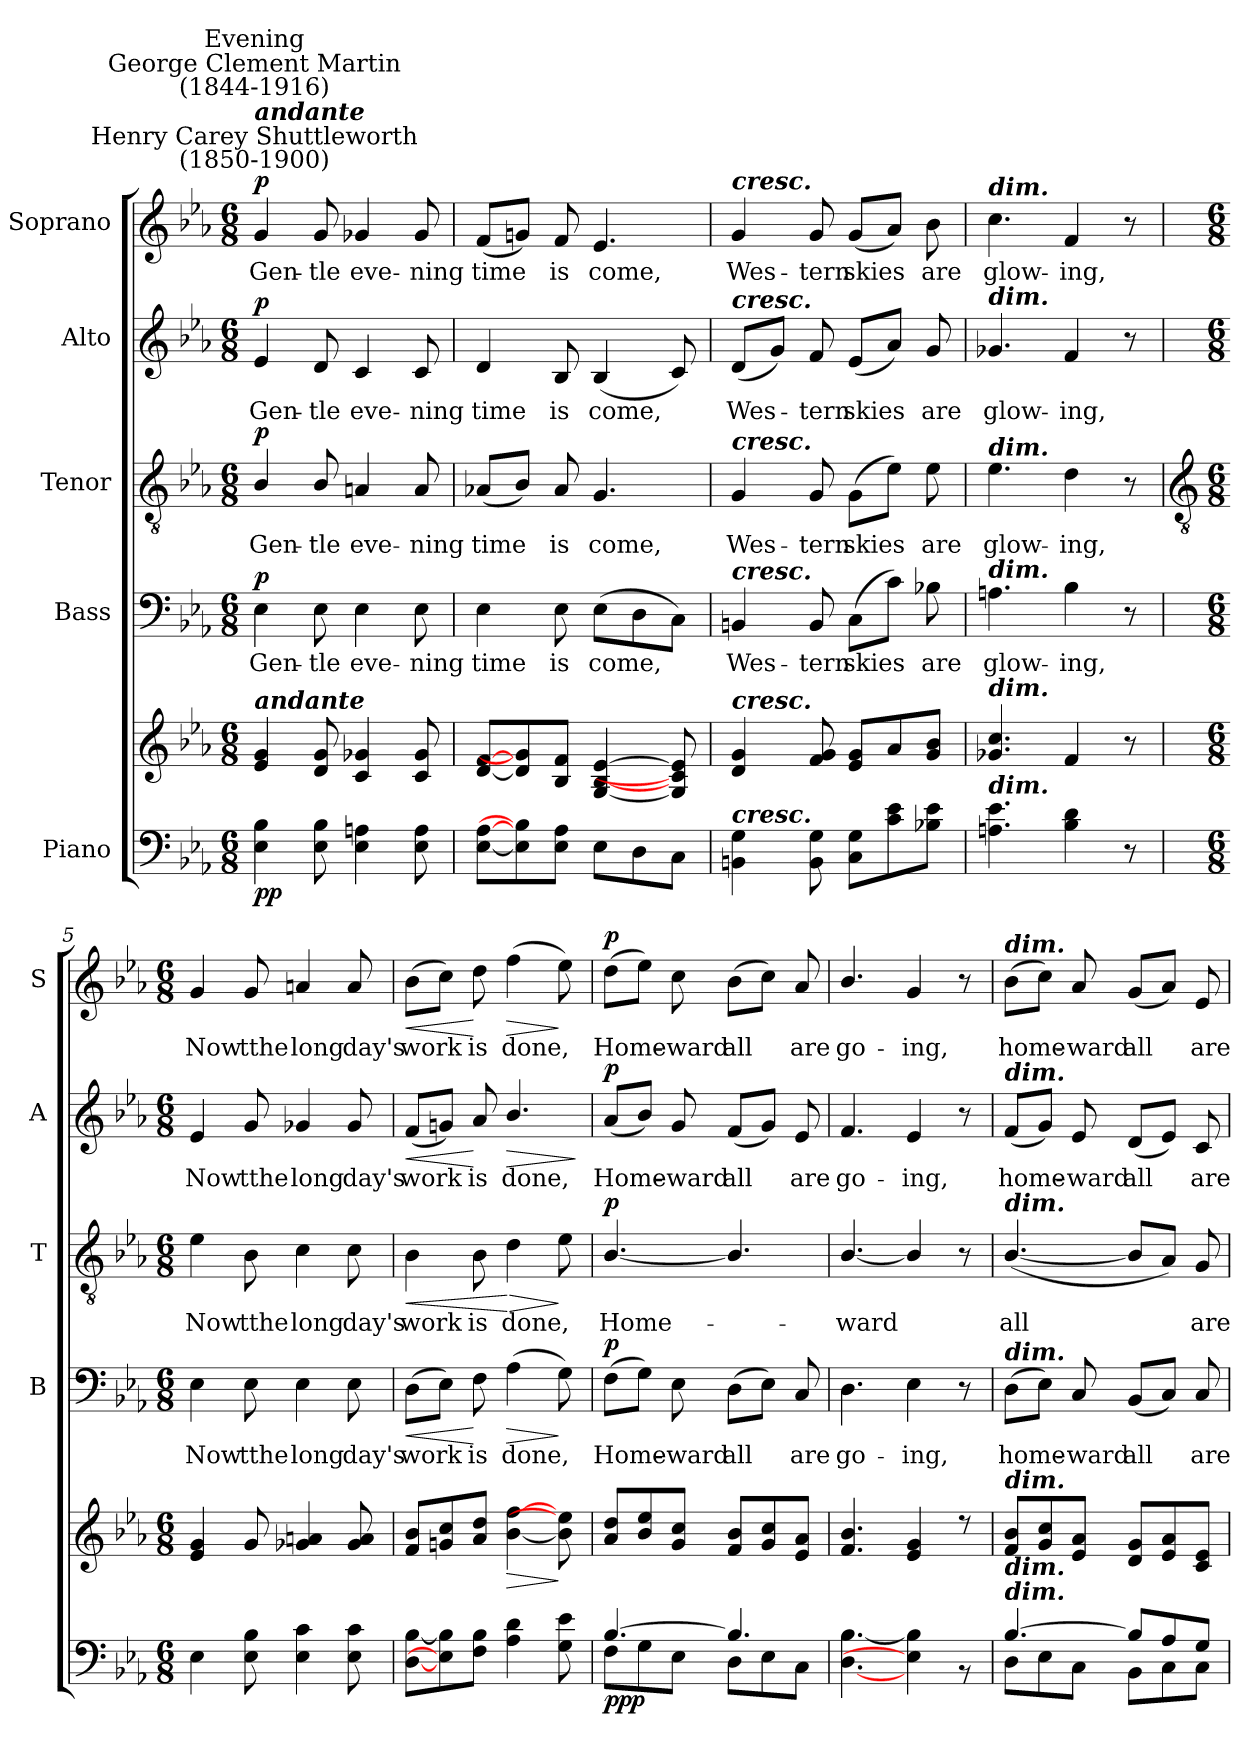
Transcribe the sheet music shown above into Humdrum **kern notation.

**kern	**kern	**dynam	**kern	**text	**dynam	**kern	**text	**dynam	**kern	**text	**dynam	**kern	**text	**dynam
*part5	*part5	*part5	*part4	*part4	*part4	*part3	*part3	*part3	*part2	*part2	*part2	*part1	*part1	*part1
*staff6	*staff5	*staff5/6	*staff4	*staff4	*staff4	*staff3	*staff3	*staff3	*staff2	*staff2	*staff2	*staff1	*staff1	*staff1
*I"Piano	*	*	*I"Bass	*	*	*I"Tenor	*	*	*I"Alto	*	*	*I"Soprano	*	*
*	*	*	*I'B	*	*	*I'T	*	*	*I'A	*	*	*I'S	*	*
*clefF4	*clefG2	*	*clefF4	*	*	*clefGv2	*	*	*clefG2	*	*	*clefG2	*	*
*k[b-e-a-]	*k[b-e-a-]	*	*k[b-e-a-]	*	*	*k[b-e-a-]	*	*	*k[b-e-a-]	*	*	*k[b-e-a-]	*	*
*E-:	*E-:	*	*E-:	*	*	*E-:	*	*	*E-:	*	*	*E-:	*	*
*M6/8	*M6/8	*	*M6/8	*	*	*M6/8	*	*	*M6/8	*	*	*M6/8	*	*
*MM60	*MM60	*	*MM60	*	*	*MM60	*	*	*MM60	*	*	*MM60	*	*
=1	=1	=1	=1	=1	=1	=1	=1	=1	=1	=1	=1	=1	=1	=1
!	!	!	!	!	!	!	!	!	!	!	!	!LO:TX:a:cj:t=Henry Carey Shuttleworth\n(1850-1900)	!	!
!	!	!	!	!	!	!	!	!	!	!	!	!LO:TX:a:Bi:t=andante	!	!
!	!	!	!	!	!	!	!	!	!	!	!	!LO:TX:a:cj:t=George Clement Martin\n(1844-1916)	!	!
!	!	!	!	!	!	!	!	!	!	!	!	!LO:TX:a:cj:t=Evening	!	!
!	!LO:TX:a:Bi:t=andante	!	!	!	!	!	!	!	!	!	!	!	!	!
!	!	!LO:DY:b=2	!	!LO:LY:b	!	!	!LO:LY:b	!	!	!LO:LY:b	!	!	!LO:LY:b	!
!	!	!LO:DY:n=1:b	!	!	!LO:DY:b	!	!	!LO:DY:b	!	!	!LO:DY:b	!	!	!LO:DY:b
4E-\ 4B-\	4e-/ 4g/	p p	4E-	Gen-	p	4B-/	Gen-	p	4e-	Gen-	p	4g/	Gen-	p
!	!	!	!	!LO:LY:b	!	!	!LO:LY:b	!	!	!LO:LY:b	!	!	!LO:LY:b	!
8E- 8B-	8d 8g	.	8E-	-tle	.	8B-/	-tle	.	8d	-tle	.	8g	-tle	.
!	!	!	!	!LO:LY:b	!	!	!LO:LY:b	!	!	!LO:LY:b	!	!	!LO:LY:b	!
4E- 4An	4c 4g-X	.	4E-	eve-	.	4An	eve-	.	4c	eve-	.	4g-X	eve-	.
!	!	!	!	!LO:LY:b	!	!	!LO:LY:b	!	!	!LO:LY:b	!	!	!LO:LY:b	!
8E- 8A	8c 8g-	.	8E-	-ning	.	8A	-ning	.	8c	-ning	.	8g-	-ning	.
=2	=2	=2	=2	=2	=2	=2	=2	=2	=2	=2	=2	=2	=2	=2
!	!	!	!	!LO:LY:b	!	!	!LO:LY:b	!	!	!LO:LY:b	!	!	!LO:LY:b	!
[8E- [8A-L	[8d [8fL	.	4E-	time	.	(<8A-XL	time	.	4d	time	.	(<8fL	time	.
8E-] 8B-]	8d] 8gn]	.	.	.	.	8B-J)	.	.	.	.	.	8gnJ)	.	.
!	!	!	!	!LO:LY:b	!	!	!LO:LY:b	!	!	!LO:LY:b	!	!	!LO:LY:b	!
8E- 8A-J	8B- 8fJ	.	8E-	is	.	8A-	is	.	8B-	is	.	8f	is	.
!	!	!	!	!LO:LY:b	!	!	!LO:LY:b	!	!	!LO:LY:b	!	!	!LO:LY:b	!
8E-L	[4G [4B- [4e-	.	(>8E-L	come,	.	4.G	come,	.	(<4B-	come,	.	4.e-	come,	.
8D	.	.	8D	.	.	.	.	.	.	.	.	.	.	.
8CJ	8G] 8c] 8e-]	.	8CJ)	.	.	.	.	.	8c)	.	.	.	.	.
=3	=3	=3	=3	=3	=3	=3	=3	=3	=3	=3	=3	=3	=3	=3
!	!	!	!	!	!	!	!	!	!	!	!	!LO:TX:a:Bi:t=cresc.	!	!
!	!	!	!	!	!	!	!	!	!LO:TX:a:Bi:t=cresc.	!	!	!	!	!
!	!	!	!	!	!	!LO:TX:a:Bi:t=cresc.	!	!	!	!	!	!	!	!
!	!	!	!LO:TX:a:Bi:t=cresc.	!	!	!	!	!	!	!	!	!	!	!
!	!LO:TX:a:Bi:t=cresc.	!	!	!	!	!	!	!	!	!	!	!	!	!
!LO:TX:a:Bi:t=cresc.	!	!	!	!	!	!	!	!	!	!	!	!	!	!
!	!	!	!	!LO:LY:b	!	!	!LO:LY:b	!	!	!LO:LY:b	!	!	!LO:LY:b	!
4BBn 4G	4d 4g	.	4BBn	Wes-	.	4G	Wes-	.	(<8dL	Wes-	.	4g	Wes-	.
.	.	.	.	.	.	.	.	.	8gJ)	.	.	.	.	.
!	!	!	!	!LO:LY:b	!	!	!LO:LY:b	!	!	!LO:LY:b	!	!	!LO:LY:b	!
8BB 8G	8f 8g	.	8BB	-tern	.	8G	-tern	.	8f	tern	.	8g	-tern	.
!	!	!	!	!LO:LY:b	!	!	!LO:LY:b	!	!	!LO:LY:b	!	!	!LO:LY:b	!
8C 8GL	8e- 8gL	.	(8CL	skies	.	(8GL	skies	.	(<8e-L	skies	.	(<8gL	skies	.
8c 8e-	8a-	.	8cJ)	.	.	8e-J)	.	.	8a-J)	.	.	8a-J)	.	.
!	!	!	!	!LO:LY:b	!	!	!LO:LY:b	!	!	!LO:LY:b	!	!	!LO:LY:b	!
8B-X 8e-J	8g 8b-J	.	8B-X	are	.	8e-	are	.	8g	are	.	8b-	are	.
=4	=4	=4	=4	=4	=4	=4	=4	=4	=4	=4	=4	=4	=4	=4
!	!	!	!	!	!	!	!	!	!	!	!	!LO:TX:a:Bi:t=dim.	!	!
!	!	!	!	!	!	!	!	!	!LO:TX:a:Bi:t=dim.	!	!	!	!	!
!	!	!	!	!	!	!LO:TX:a:Bi:t=dim.	!	!	!	!	!	!	!	!
!	!	!	!LO:TX:a:Bi:t=dim.	!	!	!	!	!	!	!	!	!	!	!
!	!LO:TX:a:Bi:t=dim.	!	!	!	!	!	!	!	!	!	!	!	!	!
!LO:TX:a:Bi:t=dim.	!	!	!	!	!	!	!	!	!	!	!	!	!	!
!	!	!	!	!LO:LY:b	!	!	!LO:LY:b	!	!	!LO:LY:b	!	!	!LO:LY:b	!
4.An 4.e-	4.g-X 4.cc	.	4.An	glow-	.	4.e-	glow-	.	4.g-X	glow-	.	4.cc	glow-	.
!	!	!	!	!LO:LY:b	!	!	!LO:LY:b	!	!	!LO:LY:b	!	!	!LO:LY:b	!
4B- 4d	4f	.	4B-	-ing,	.	4d	-ing,	.	4f	-ing,	.	4f	-ing,	.
8r	8r	.	8r	.	.	8r	.	.	8r	.	.	8r	.	.
!!LO:LB:g=z
=5	=5	=5	=5	=5	=5	=5	=5	=5	=5	=5	=5	=5	=5	=5
*	*	*	*	*	*	*clefGv2	*	*	*	*	*	*	*	*
*M6/8	*M6/8	*	*M6/8	*	*	*M6/8	*	*	*M6/8	*	*	*M6/8	*	*
*	*^	*	*	*	*	*	*	*	*	*	*	*	*	*
!LO:N:vis=1	!	!LO:N:vis=1	!	!	!LO:LY:b	!	!	!LO:LY:b	!	!	!LO:LY:b	!	!	!LO:LY:b	!
*^	*	*	*	*	*	*	*	*	*	*	*	*	*	*	*
2.ryy	4E-\	4e- 4g	2.ryy	.	4E-	Now	.	4e-	Now	.	4e-	Now	.	4g	Now	.
!	!	!	!	!	!	!LO:LY:b	!	!	!LO:LY:b	!	!	!LO:LY:b	!	!	!LO:LY:b	!
.	8E-\ 8B-\	8g	.	.	8E-	tthe	.	8B-	tthe	.	8g	tthe	.	8g	tthe	.
!	!	!	!	!	!	!LO:LY:b	!	!	!LO:LY:b	!	!	!LO:LY:b	!	!	!LO:LY:b	!
.	4E-\ 4c\	4g-X 4an	.	.	4E-	long	.	4c	long	.	4g-X	long	.	4an	long	.
!	!	!	!	!	!	!LO:LY:b	!	!	!LO:LY:b	!	!	!LO:LY:b	!	!	!LO:LY:b	!
.	8E-\ 8c\	8g- 8a	.	.	8E-	day's	.	8c	day's	.	8g-	day's	.	8a	day's	.
=6	=6	=6	=6	=6	=6	=6	=6	=6	=6	=6	=6	=6	=6	=6	=6	=6
!LO:N:vis=1	!	!	!LO:N:vis=1	!LO:HP:b	!	!LO:LY:b	!LO:HP:b	!	!LO:LY:b	!LO:HP:b	!	!LO:LY:b	!LO:HP:b	!	!LO:LY:b	!LO:HP:b
2.ryy	[8D\ [8B-\L	8f 8b-L	2.ryy	<	(>8DL	work	<	4B-	work	<	(<8fL	work	<	(>8b-L	work	<
.	8E-\] 8B-\]	8gn 8cc	.	.	8E-J)	.	.	.	.	.	8gnJ)	.	.	8ccJ)	.	.
!	!	!	!	!	!	!LO:LY:b	!	!	!LO:LY:b	!	!	!LO:LY:b	!	!	!LO:LY:b	!
.	8F\ 8B-\J	8a- 8ddJ	.	[	8F	is	[	8B-	is	.	8a-	is	[	8dd	is	[
!	!	!	!	!LO:HP:b	!	!LO:LY:b	!LO:HP:b	!	!LO:LY:b	!LO:HP:n=1:b	!	!LO:LY:b	!LO:HP:b	!	!LO:LY:b	!LO:HP:b
.	4A-\ 4d\	[4b- [4ff	.	>	(>4A-	done,	>	4d	done,	[ >	4.b-/	done,	>	(>4ff	done,	>
.	8G\ 8e-\	8b-] 8ee-]	.	]	8G)	.	]	8e-	.	]	.	.	.	8ee-)	.	]
*v	*v	*	*	*	*	*	*	*	*	*	*	*	*	*	*	*
*	*v	*v	*	*	*	*	*	*	*	*	*	*	*	*	*
.	.	.	.	.	.	.	.	.	.	.	]	.	.	.
=7	=7	=7	=7	=7	=7	=7	=7	=7	=7	=7	=7	=7	=7	=7
*^	*^	*	*	*	*	*	*	*	*	*	*	*	*	*
!	!	!	!LO:N:vis=1	!LO:DY:b=2	!	!LO:LY:b	!	!	!LO:LY:b	!	!	!LO:LY:b	!	!	!LO:LY:b	!
!	!	!	!	!LO:DY:n=1:b=2	!	!	!	!	!	!	!	!	!	!	!	!
!	!	!	!	!LO:DY:n=2:b	!	!	!LO:DY:b	!	!	!LO:DY:b	!	!	!LO:DY:b	!	!	!LO:DY:b
[4.B-/	8F\L	8a- 8ddL	2.ryy	p p p	(>8FL	Home-	p	[4.B-/	Home-	p	(<8a-L	Home-	p	(>8ddL	Home-	p
.	8G\	8b- 8ee-	.	.	8GJ)	.	.	.	.	.	8b-J)	.	.	8ee-J)	.	.
!	!	!	!	!	!	!LO:LY:b	!	!	!	!	!	!LO:LY:b	!	!	!LO:LY:b	!
.	8E-\J	8g 8ccJ	.	.	8E-	ward	.	.	.	.	8g	ward	.	8cc	ward	.
!	!	!	!	!	!	!LO:LY:b	!	!	!	!	!	!LO:LY:b	!	!	!LO:LY:b	!
4.B-/]	8D\L	8f 8b-L	.	.	(>8DL	all	.	4.B-/]	.	.	(<8fL	all	.	(>8b-L	all	.
.	8E-\	8g 8cc	.	.	8E-J)	.	.	.	.	.	8gJ)	.	.	8ccJ)	.	.
!	!	!	!	!	!	!LO:LY:b	!	!	!	!	!	!LO:LY:b	!	!	!LO:LY:b	!
.	8C\J	8e- 8a-J	.	.	8C	are	.	.	.	.	8e-	are	.	8a-	are	.
=8	=8	=8	=8	=8	=8	=8	=8	=8	=8	=8	=8	=8	=8	=8	=8	=8
!LO:N:vis=1	!	!	!LO:N:vis=1	!	!	!LO:LY:b	!	!	!LO:LY:b	!	!	!LO:LY:b	!	!	!LO:LY:b	!
2.ryy	[4.D\ [4.B-\	4.f/ 4.b-/	2.ryy	.	4.D	go-	.	[4.B-/	ward	.	4.f	go-	.	4.b-/	go-	.
!	!	!	!	!	!	!LO:LY:b	!	!	!	!	!	!LO:LY:b	!	!	!LO:LY:b	!
.	4E-\] 4B-\]	4e- 4g	.	.	4E-	-ing,	.	4B-/]	.	.	4e-	-ing,	.	4g	-ing,	.
.	8r	8r	.	.	8r	.	.	8r	.	.	8r	.	.	8r	.	.
=9	=9	=9	=9	=9	=9	=9	=9	=9	=9	=9	=9	=9	=9	=9	=9	=9
!	!	!	!	!	!	!	!	!	!	!	!	!	!	!LO:TX:a:Bi:t=dim.	!	!
!	!	!	!	!	!	!	!	!	!	!	!LO:TX:a:Bi:t=dim.	!	!	!	!	!
!	!	!	!	!	!	!	!	!LO:TX:a:Bi:t=dim.	!	!	!	!	!	!	!	!
!	!	!	!	!	!LO:TX:a:Bi:t=dim.	!	!	!	!	!	!	!	!	!	!	!
!	!	!LO:TX:a:Bi:t=dim.	!	!	!	!	!	!	!	!	!	!	!	!	!	!
!LO:TX:a:Bi:t=dim.	!	!	!	!	!	!	!	!	!	!	!	!	!	!	!	!
!LO:TX:a:Bi:t=dim.	!	!	!	!	!	!	!	!	!	!	!	!	!	!	!	!
!	!	!	!LO:N:vis=1	!	!	!LO:LY:b	!	!	!LO:LY:b	!	!	!LO:LY:b	!	!	!LO:LY:b	!
[4.B-/	8D\L	8f 8b-L	2.ryy	.	(>8DL	home-	.	(<[4.B-/	all	.	(<8fL	home-	.	(>8b-L	home-	.
.	8E-\	8g 8cc	.	.	8E-J)	.	.	.	.	.	8gJ)	.	.	8ccJ)	.	.
!	!	!	!	!	!	!LO:LY:b	!	!	!	!	!	!LO:LY:b	!	!	!LO:LY:b	!
.	8C\J	8e- 8a-J	.	.	8C	ward	.	.	.	.	8e-	ward	.	8a-	ward	.
!	!	!	!	!	!	!LO:LY:b	!	!	!	!	!	!LO:LY:b	!	!	!LO:LY:b	!
8B-/L]	8BB-\L	8d 8gL	.	.	(<8BB-L	all	.	8B-/L]	.	.	(<8dL	all	.	(<8gL	all	.
8A-/	8C\	8e- 8a-	.	.	8CJ)	.	.	8A-J)	.	.	8e-J)	.	.	8a-J)	.	.
!	!	!	!	!	!	!LO:LY:b	!	!	!LO:LY:b	!	!	!LO:LY:b	!	!	!LO:LY:b	!
8G/J	8C\J	8c 8e-J	.	.	8C	are	.	8G	are	.	8c	are	.	8e-	are	.
*v	*v	*	*	*	*	*	*	*	*	*	*	*	*	*	*	*
*	*v	*v	*	*	*	*	*	*	*	*	*	*	*	*	*
=	=	=	=	=	=	=	=	=	=	=	=	=	=	=
*-	*-	*-	*-	*-	*-	*-	*-	*-	*-	*-	*-	*-	*-	*-
